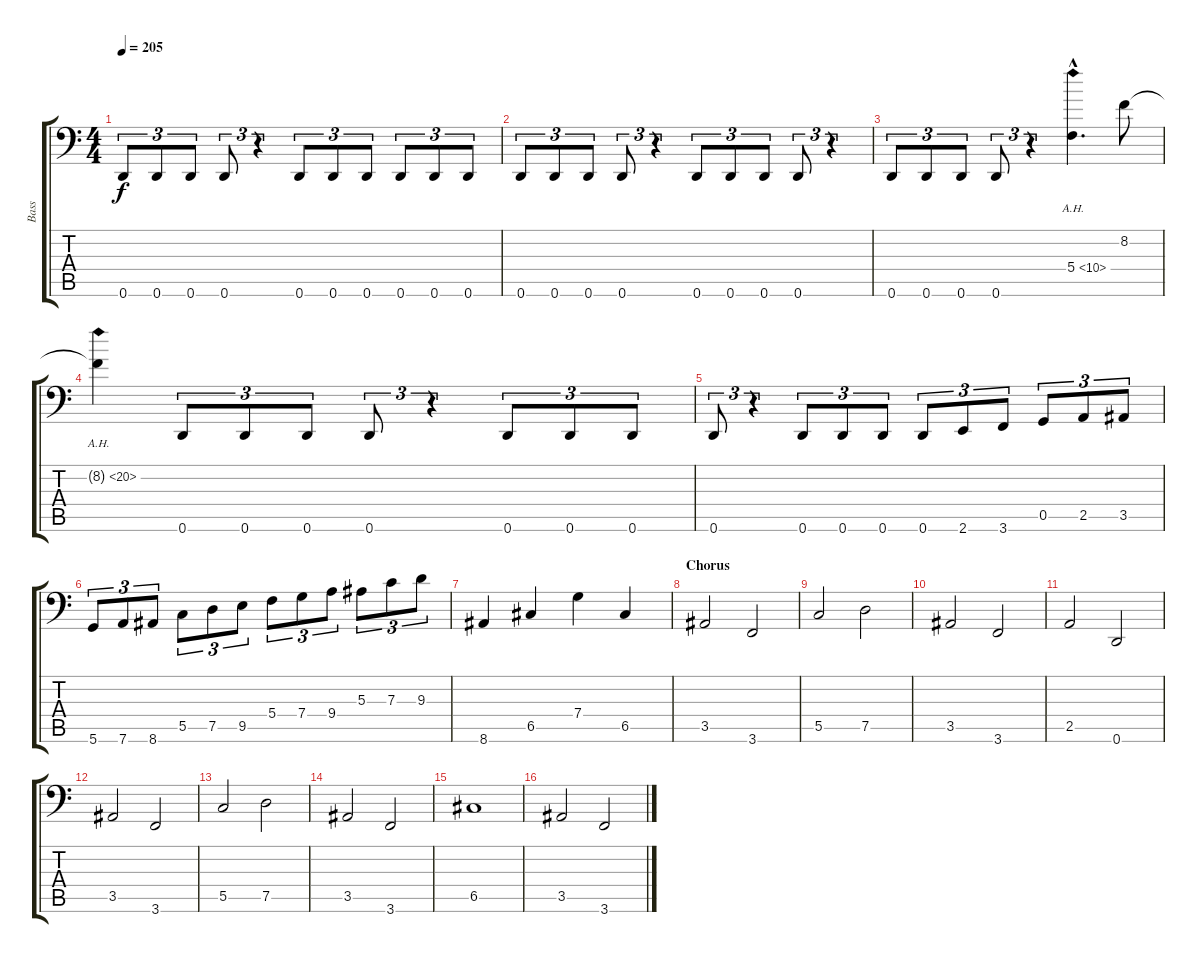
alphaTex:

\track ("Bass" "Bass") {instrument electricbasspick}
\staff {score tabs}
\tuning (D3 A2 F2 C2 G1 D1) {hide}
\ts (4 4)
\tempo 205
\clef f4
\ks c
0.6.8{tu (3 2) dy f} 0.6.8{tu (3 2)} 0.6.8{tu (3 2)} 0.6.8{tu (3 2)} r.4{tu (3 2)} 0.6.8{tu (3 2)} 0.6.8{tu (3 2)} 0.6.8{tu (3 2)} 0.6.8{tu (3 2)} 0.6.8{tu (3 2)} 0.6.8{tu (3 2)} |
0.6.8{tu (3 2)} 0.6.8{tu (3 2)} 0.6.8{tu (3 2)} 0.6.8{tu (3 2)} r.4{tu (3 2)} 0.6.8{tu (3 2)} 0.6.8{tu (3 2)} 0.6.8{tu (3 2)} 0.6.8{tu (3 2)} r.4{tu (3 2)} |
0.6.8{tu (3 2)} 0.6.8{tu (3 2)} 0.6.8{tu (3 2)} 0.6.8{tu (3 2)} r.4{tu (3 2)} 5.4{ah 5 hac}.4{d} 8.2.8 |
8.2{ah 12 t}.4 0.6.8{tu (3 2)} 0.6.8{tu (3 2)} 0.6.8{tu (3 2)} 0.6.8{tu (3 2)} r.4{tu (3 2)} 0.6.8{tu (3 2)} 0.6.8{tu (3 2)} 0.6.8{tu (3 2)} |
0.6.8{tu (3 2)} r.4{tu (3 2)} 0.6.8{tu (3 2)} 0.6.8{tu (3 2)} 0.6.8{tu (3 2)} 0.6.8{tu (3 2)} 2.6.8{tu (3 2)} 3.6.8{tu (3 2)} 0.5.8{tu (3 2)} 2.5.8{tu (3 2)} 3.5.8{tu (3 2)} |
5.6.8{tu (3 2)} 7.6.8{tu (3 2)} 8.6.8{tu (3 2)} 5.5.8{tu (3 2)} 7.5.8{tu (3 2)} 9.5.8{tu (3 2)} 5.4.8{tu (3 2)} 7.4.8{tu (3 2)} 9.4.8{tu (3 2)} 5.3.8{tu (3 2)} 7.3.8{tu (3 2)} 9.3.8{tu (3 2)} |
8.6.4 6.5.4 7.4.4 6.5.4 |
\section ("" "Chorus")
3.5.2 3.6.2 |
5.5.2 7.5.2 |
3.5.2 3.6.2 |
2.5.2 0.6.2 |
3.5.2 3.6.2 |
5.5.2 7.5.2 |
3.5.2 3.6.2 |
6.5.1 |
3.5.2 3.6.2
